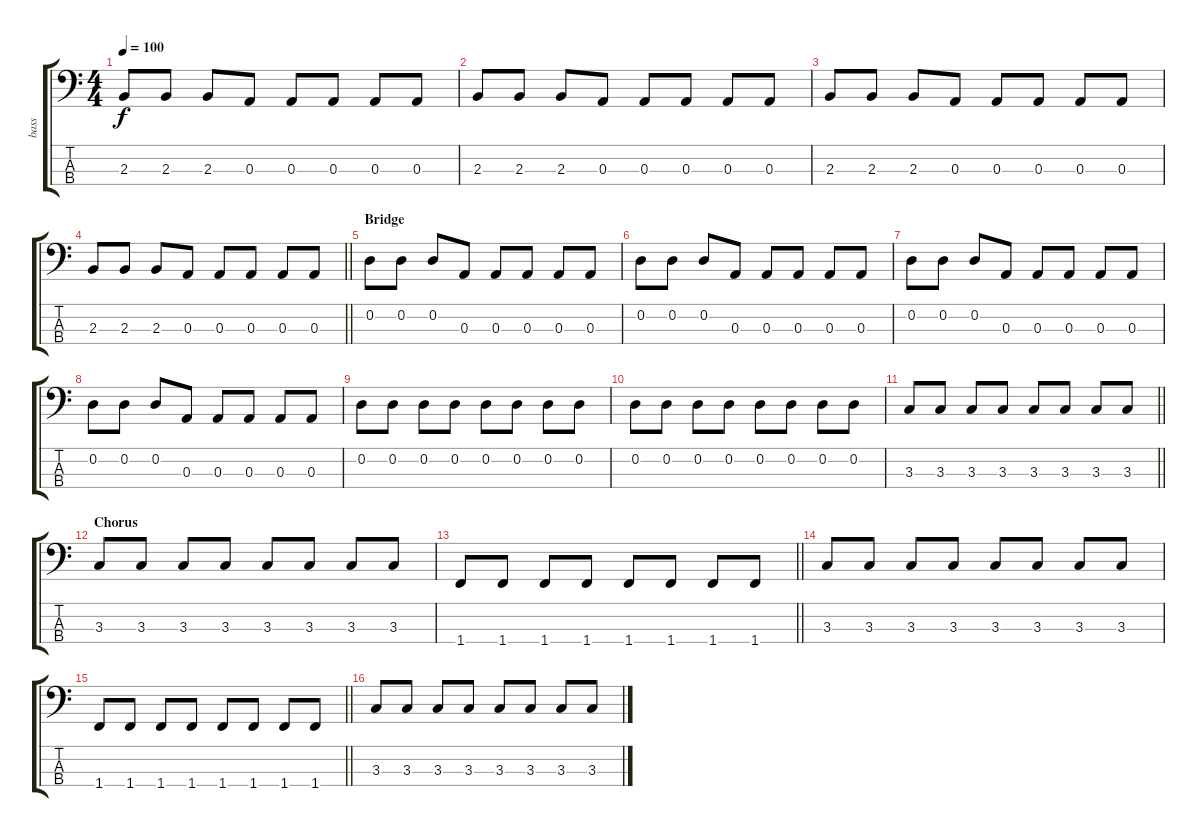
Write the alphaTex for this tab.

\track ("bass" "bass") {instrument electricbassfinger}
\staff {score tabs}
\tuning (G2 D2 A1 E1) {hide}
\ts (4 4)
\tempo 100
\clef f4
\ks c
2.3.8{dy f} 2.3.8 2.3.8 0.3.8 0.3.8 0.3.8 0.3.8 0.3.8 |
2.3.8 2.3.8 2.3.8 0.3.8 0.3.8 0.3.8 0.3.8 0.3.8 |
2.3.8 2.3.8 2.3.8 0.3.8 0.3.8 0.3.8 0.3.8 0.3.8 |
\barLineRight lightlight
2.3.8 2.3.8 2.3.8 0.3.8 0.3.8 0.3.8 0.3.8 0.3.8 |
\section ("" "Bridge")
0.2.8 0.2.8 0.2.8 0.3.8 0.3.8 0.3.8 0.3.8 0.3.8 |
0.2.8 0.2.8 0.2.8 0.3.8 0.3.8 0.3.8 0.3.8 0.3.8 |
0.2.8 0.2.8 0.2.8 0.3.8 0.3.8 0.3.8 0.3.8 0.3.8 |
0.2.8 0.2.8 0.2.8 0.3.8 0.3.8 0.3.8 0.3.8 0.3.8 |
0.2.8 0.2.8 0.2.8 0.2.8 0.2.8 0.2.8 0.2.8 0.2.8 |
0.2.8 0.2.8 0.2.8 0.2.8 0.2.8 0.2.8 0.2.8 0.2.8 |
\barLineRight lightlight
3.3.8 3.3.8 3.3.8 3.3.8 3.3.8 3.3.8 3.3.8 3.3.8 |
\section ("" "Chorus")
3.3.8 3.3.8 3.3.8 3.3.8 3.3.8 3.3.8 3.3.8 3.3.8 |
\barLineRight lightlight
1.4.8 1.4.8 1.4.8 1.4.8 1.4.8 1.4.8 1.4.8 1.4.8 |
3.3.8 3.3.8 3.3.8 3.3.8 3.3.8 3.3.8 3.3.8 3.3.8 |
\barLineRight lightlight
1.4.8 1.4.8 1.4.8 1.4.8 1.4.8 1.4.8 1.4.8 1.4.8 |
3.3.8 3.3.8 3.3.8 3.3.8 3.3.8 3.3.8 3.3.8 3.3.8
